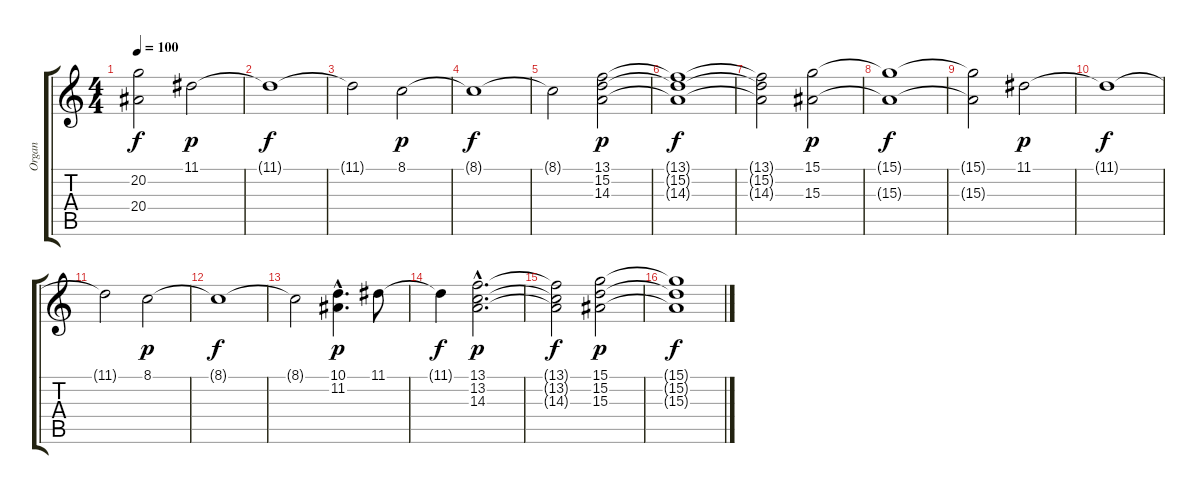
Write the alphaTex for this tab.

\track ("Organ" "Organ") {instrument rockorgan}
\staff {score tabs}
\tuning (E4 B3 G3 D3 A2 E2) {hide}
\ts (4 4)
\tempo 100
\clef g2
\ks c
(20.2{t} 20.4{t}).2{dy f} 11.1.2{dy p} |
11.1{t}.1{dy f} |
11.1{t}.2 8.1.2{dy p} |
8.1{t}.1{dy f} |
8.1{t}.2 (13.1 15.2 14.3).2{dy p} |
(13.1{t} 15.2{t} 14.3{t}).1{dy f} |
(13.1{t} 15.2{t} 14.3{t}).2 (15.1 15.3).2{dy p} |
(15.1{t} 15.3{t}).1{dy f} |
(15.1{t} 15.3{t}).2 11.1.2{dy p} |
11.1{t}.1{dy f} |
11.1{t}.2 8.1.2{dy p} |
8.1{t}.1{dy f} |
8.1{t}.2 (10.1{hac} 11.2{hac}).4{d dy p} 11.1.8 |
11.1{t}.4{dy f} (13.1{hac} 13.2{hac} 14.3{hac}).2{d dy p} |
(13.1{t} 13.2{t} 14.3{t}).2{dy f} (15.1 15.2 15.3).2{dy p} |
(15.1{t} 15.2{t} 15.3{t}).1{dy f}
